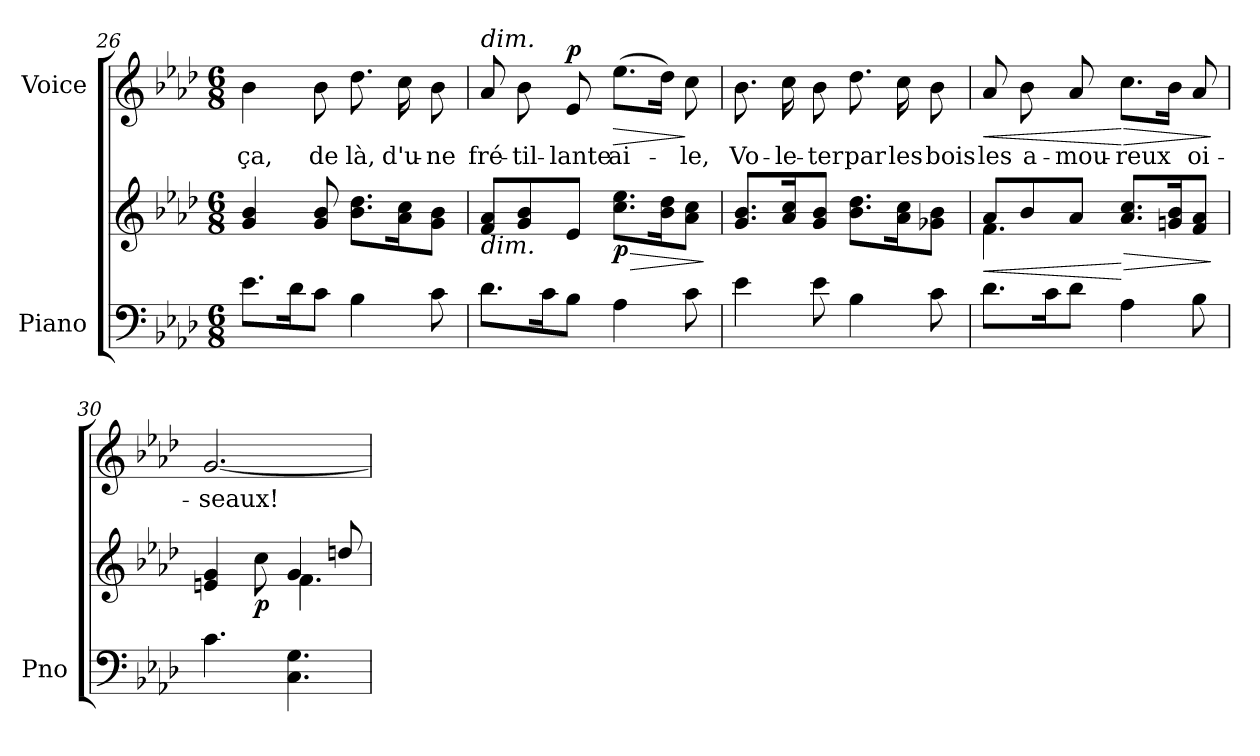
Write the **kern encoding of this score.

**kern	**kern	**dynam	**kern	**text	**dynam
*part2	*part2	*part2	*part1	*part1	*part1
*staff3	*staff2	*staff2/3	*staff1	*staff1	*staff1
*I"Piano	*	*	*I"Voice	*	*
*I'Pno	*	*	*	*	*
!!LO:LB:g=z
*clefF4	*clefG2	*	*clefG2	*	*
*k[b-e-a-d-]	*k[b-e-a-d-]	*	*k[b-e-a-d-]	*	*
*M6/8	*M6/8	*	*M6/8	*	*
=26	=26	=26	=26	=26	=26
!	!	!	!	!LO:LY:b	!
8.e-\L	4g/ 4b-/	.	4b-\	ça,	.
16d-\K	.	.	.	.	.
!	!	!	!	!LO:LY:b	!
8c\J	8g/ 8b-/	.	8b-\	de	.
!	!	!	!	!LO:LY:b	!
4B-\	8.b-\ 8.dd-\L	.	8.dd-\	là,	.
!	!	!	!	!LO:LY:b	!
.	16a-\ 16cc\K	.	16cc\	d'u-	.
!	!	!	!	!LO:LY:b	!
8c\	8g\ 8b-\J	.	8b-\	-ne	.
=27	=27	=27	=27	=27	=27
!	!	!	!LO:TX:a:i:t=dim.	!	!
!	!LO:TX:b:i:t=dim.	!	!	!	!
!	!	!	!	!LO:LY:b	!
8.d-\L	8f/ 8a-/L	.	8a-/	fré-	.
!	!	!	!	!LO:LY:b	!
.	8g/ 8b-/	.	8b-\	-til-	.
16c\K	.	.	.	.	.
!	!	!	!	!LO:LY:b	!LO:DY:a
8B-\J	8e-/J	.	8e-/	-lante	p
!	!	!LO:HP:b	!	!LO:LY:b	!LO:HP:b
!	!	!LO:DY:n=1:b	!	!	!
4A-\	8.cc\ 8.ee-\L	> p	(>8.ee-\L	ai-	>
.	16b-\ 16dd-\K	.	16dd-\Jk)	.	.
!	!	!	!	!LO:LY:b	!
8c\	8a-\ 8cc\J	.	8cc\	-le,	]
.	.	]	.	.	.
=28	=28	=28	=28	=28	=28
!	!	!	!	!LO:LY:b	!
4e-\	8.g/ 8.b-/L	.	8.b-\	Vo-	.
!	!	!	!	!LO:LY:b	!
.	16a-/ 16cc/K	.	16cc\	-le-	.
!	!	!	!	!LO:LY:b	!
8e-\	8g/ 8b-/J	.	8b-\	-ter	.
!	!	!	!	!LO:LY:b	!
4B-\	8.b-\ 8.dd-\L	.	8.dd-\	par	.
!	!	!	!	!LO:LY:b	!
.	16a-\ 16cc\K	.	16cc\	les	.
!	!	!	!	!LO:LY:b	!
8c\	8g-X\ 8b-\J	.	8b-\	bois	.
=29	=29	=29	=29	=29	=29
!	!	!LO:HP:b	!	!LO:LY:b	!LO:HP:b
*	*^	*	*	*	*
8.d-\L	8a-/L	4.f\	<	8a-/	les	<
!	!	!	!	!	!LO:LY:b	!
.	8b-/	.	.	8b-\	a-	.
16c\K	.	.	.	.	.	.
!	!	!	!	!	!LO:LY:b	!
8d-\J	8a-/J	.	.	8a-/	-mou-	.
!	!	!	!LO:HP:n=1:b	!	!LO:LY:b	!LO:HP:n=1:b
4A-\	8.a-/ 8.cc/L	4.ryy	[ >	8.cc\L	-reux	[ >
.	16gn/ 16b-/K	.	.	16b-\Jk	.	.
!	!	!	!	!	!LO:LY:b	!
8B-\	8f/ 8a-/J	.	.	8a-/	oi-	.
*	*v	*v	*	*	*	*
.	.	]	.	.	]
!!LO:LB:g=z
=30	=30	=30	=30	=30	=30
*	*^	*	*	*	*
!	!	!	!	!	!LO:LY:b	!
4.c\	4en/ 4g/	4.ryy	.	[2.g/	-seaux!	.
!	!	!	!LO:DY:b	!	!	!
.	8cc\	.	p	.	.	.
4.C\ 4.G\	4g/	4.f\	.	.	.	.
.	8ddn/	.	.	.	.	.
*	*v	*v	*	*	*	*
=	=	=	=	=	=
*-	*-	*-	*-	*-	*-
